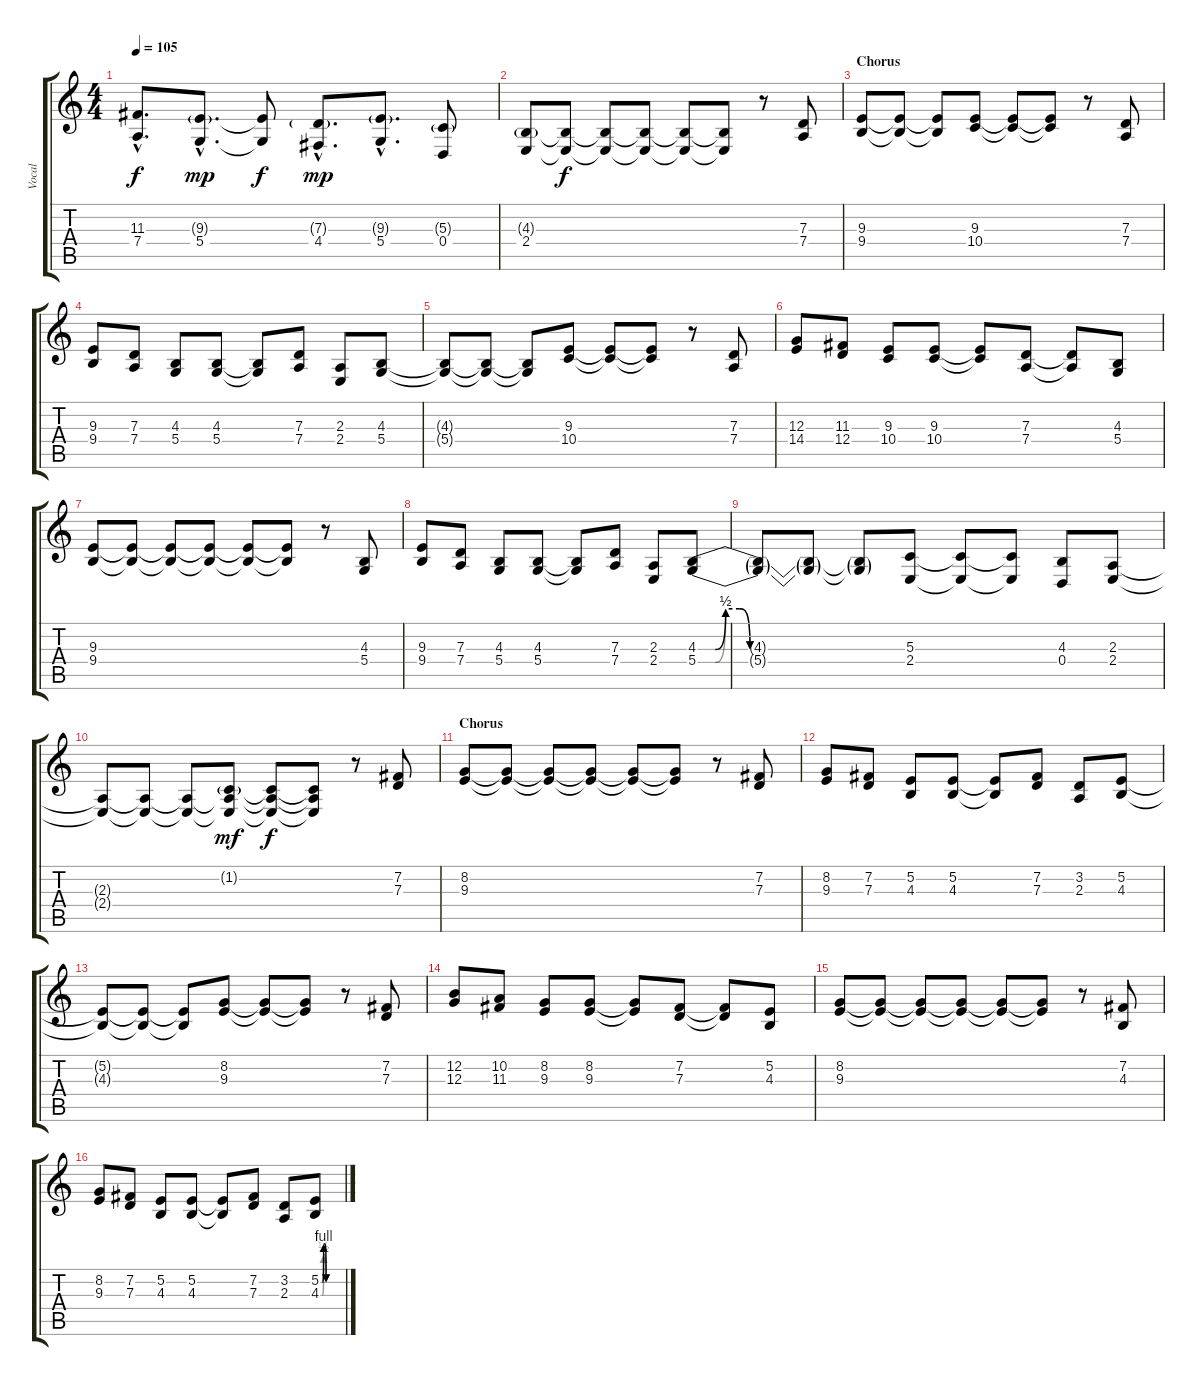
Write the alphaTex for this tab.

\track ("Vocal" "Vocal") {instrument oboe}
\staff {score tabs}
\tuning (E4 B3 G3 D3 A2 E2) {hide}
\ts (4 4)
\tempo 105
\clef g2
\ks c
(11.3{hac t} 7.4{hac t}).8{d dy f} (9.3{g hac} 5.4{hac}).8{d dy mp} (9.3{t} 5.4{t}).8{dy f} (7.3{g hac} 4.4{hac}).8{d dy mp} (9.3{g hac} 5.4{hac}).8{d} (5.3{g} 0.4).8 |
(4.3{g} 2.4).8 (4.3{t} 2.4{t}).8{dy f} (4.3{t} 2.4{t}).8 (4.3{t} 2.4{t}).8 (4.3{t} 2.4{t}).8 (4.3{t} 2.4{t}).8 r.8 (7.3 7.4).8 |
\section ("" "Chorus")
(9.3 9.4).8 (9.3{t} 9.4{t}).8 (9.3{t} 9.4{t}).8 (9.3 10.4).8 (9.3{t} 10.4{t}).8 (9.3{t} 10.4{t}).8 r.8 (7.3 7.4).8 |
(9.3 9.4).8 (7.3 7.4).8 (4.3 5.4).8 (4.3 5.4).8 (4.3{t} 5.4{t}).8 (7.3 7.4).8 (2.3 2.4).8 (4.3 5.4).8 |
(4.3{t} 5.4{t}).8 (4.3{t} 5.4{t}).8 (4.3{t} 5.4{t}).8 (9.3 10.4).8 (9.3{t} 10.4{t}).8 (9.3{t} 10.4{t}).8 r.8 (7.3 7.4).8 |
(12.3 14.4).8 (11.3 12.4).8 (9.3 10.4).8 (9.3 10.4).8 (9.3{t} 10.4{t}).8 (7.3 7.4).8 (7.3{t} 7.4{t}).8 (4.3 5.4).8 |
(9.3 9.4).8 (9.3{t} 9.4{t}).8 (9.3{t} 9.4{t}).8 (9.3{t} 9.4{t}).8 (9.3{t} 9.4{t}).8 (9.3{t} 9.4{t}).8 r.8 (4.3 5.4).8 |
(9.3 9.4).8 (7.3 7.4).8 (4.3 5.4).8 (4.3 5.4).8 (4.3{t} 5.4{t}).8 (7.3 7.4).8 (2.3 2.4).8 (4.3{be (custom 0 0 5 0 8 2 12 2 15 0 60 0)} 5.4{be (custom 0 0 5 0 8 2 12 2 15 0 60 0)}).8 |
(4.3{t} 5.4{t}).8 (4.3{t} 5.4{t}).8 (4.3{t} 5.4{t}).8 (5.3 2.4).8 (5.3{t} 2.4{t}).8 (5.3{t} 2.4{t}).8 (4.3 0.4).8 (2.3 2.4).8 |
(2.3{t} 2.4{t}).8 (2.3{t} 2.4{t}).8 (2.3{t} 2.4{t}).8 (1.2{g} 2.3{t} 2.4{t}).8{dy mf} (1.2{t} 2.3{t} 2.4{t}).8{dy f} (1.2{t} 2.3{t} 2.4{t}).8 r.8 (7.2 7.3).8 |
\section ("" "Chorus")
(8.2 9.3).8 (8.2{t} 9.3{t}).8 (8.2{t} 9.3{t}).8 (8.2{t} 9.3{t}).8 (8.2{t} 9.3{t}).8 (8.2{t} 9.3{t}).8 r.8 (7.2 7.3).8 |
(8.2 9.3).8 (7.2 7.3).8 (5.2 4.3).8 (5.2 4.3).8 (5.2{t} 4.3{t}).8 (7.2 7.3).8 (3.2 2.3).8 (5.2 4.3).8 |
(5.2{t} 4.3{t}).8 (5.2{t} 4.3{t}).8 (5.2{t} 4.3{t}).8 (8.2 9.3).8 (8.2{t} 9.3{t}).8 (8.2{t} 9.3{t}).8 r.8 (7.2 7.3).8 |
(12.2 12.3).8 (10.2 11.3).8 (8.2 9.3).8 (8.2 9.3).8 (8.2{t} 9.3{t}).8 (7.2 7.3).8 (7.2{t} 7.3{t}).8 (5.2 4.3).8 |
(8.2 9.3).8 (8.2{t} 9.3{t}).8 (8.2{t} 9.3{t}).8 (8.2{t} 9.3{t}).8 (8.2{t} 9.3{t}).8 (8.2{t} 9.3{t}).8 r.8 (7.2 4.3).8 |
(8.2 9.3).8 (7.2 7.3).8 (5.2 4.3).8 (5.2 4.3).8 (5.2{t} 4.3{t}).8 (7.2 7.3).8 (3.2 2.3).8 (5.2{be (custom 0 0 5 0 8 4 12 4 15 0 60 0)} 4.3{be (custom 0 0 5 0 8 2 11 2 15 0 60 0)}).8
